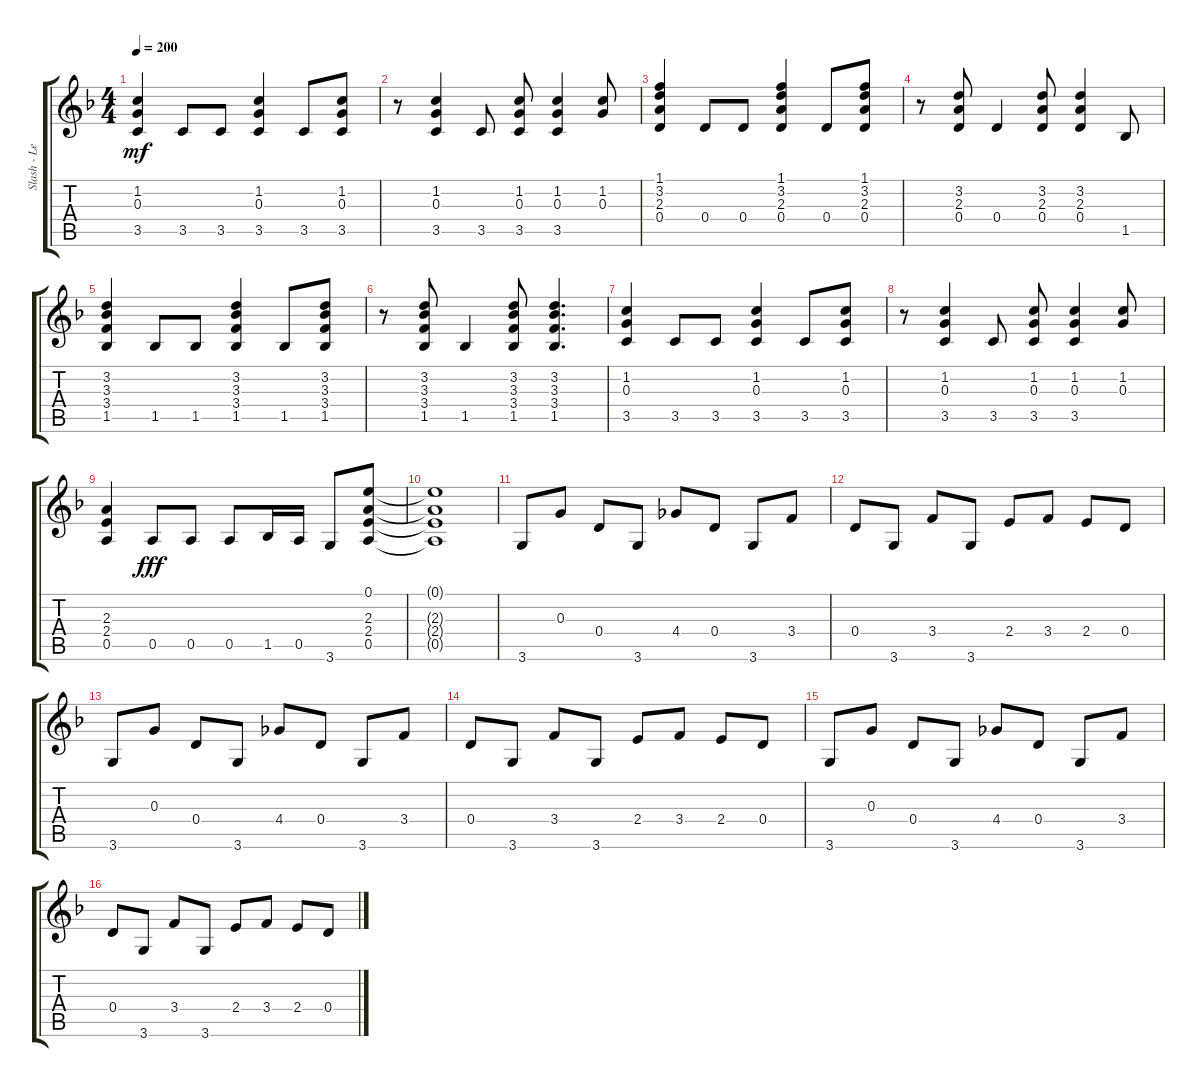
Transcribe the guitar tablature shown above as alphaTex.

\track ("Slash - Lead Guitar" "Slash - Le") {instrument acousticguitarsteel}
\staff {score tabs}
\tuning (E4 B3 G3 D3 A2 E2) {hide}
\ts (4 4)
\tempo 200
\clef g2
\ks dminor
(1.2 0.3 3.5).4{dy mf} 3.5.8 3.5.8 (1.2 0.3 3.5).4 3.5.8 (1.2 0.3 3.5).8 |
r.8 (1.2 0.3 3.5).4 3.5.8 (1.2 0.3 3.5).8 (1.2 0.3 3.5).4 (1.2 0.3).8 |
(1.1 3.2 2.3 0.4).4 0.4.8 0.4.8 (1.1 3.2 2.3 0.4).4 0.4.8 (1.1 3.2 2.3 0.4).8 |
r.8 (3.2 2.3 0.4).8 0.4.4 (3.2 2.3 0.4).8 (3.2 2.3 0.4).4 1.5.8 |
(3.2 3.3 3.4 1.5).4 1.5.8 1.5.8 (3.2 3.3 3.4 1.5).4 1.5.8 (3.2 3.3 3.4 1.5).8 |
r.8 (3.2 3.3 3.4 1.5).8 1.5.4 (3.2 3.3 3.4 1.5).8 (3.2 3.3 3.4 1.5).4{d} |
(1.2 0.3 3.5).4 3.5.8 3.5.8 (1.2 0.3 3.5).4 3.5.8 (1.2 0.3 3.5).8 |
r.8 (1.2 0.3 3.5).4 3.5.8 (1.2 0.3 3.5).8 (1.2 0.3 3.5).4 (1.2 0.3).8 |
(2.3 2.4 0.5).4 0.5.8{dy fff} 0.5.8 0.5.8 1.5.16 0.5.16 3.6.8 (0.1 2.3 2.4 0.5).8 |
(0.1{t} 2.3{t} 2.4{t} 0.5{t}).1 |
3.6.8 0.3.8 0.4.8 3.6.8 4.4.8 0.4.8 3.6.8 3.4.8 |
0.4.8 3.6.8 3.4.8 3.6.8 2.4.8 3.4.8 2.4.8 0.4.8 |
3.6.8 0.3.8 0.4.8 3.6.8 4.4.8 0.4.8 3.6.8 3.4.8 |
0.4.8 3.6.8 3.4.8 3.6.8 2.4.8 3.4.8 2.4.8 0.4.8 |
3.6.8 0.3.8 0.4.8 3.6.8 4.4.8 0.4.8 3.6.8 3.4.8 |
0.4.8 3.6.8 3.4.8 3.6.8 2.4.8 3.4.8 2.4.8 0.4.8
